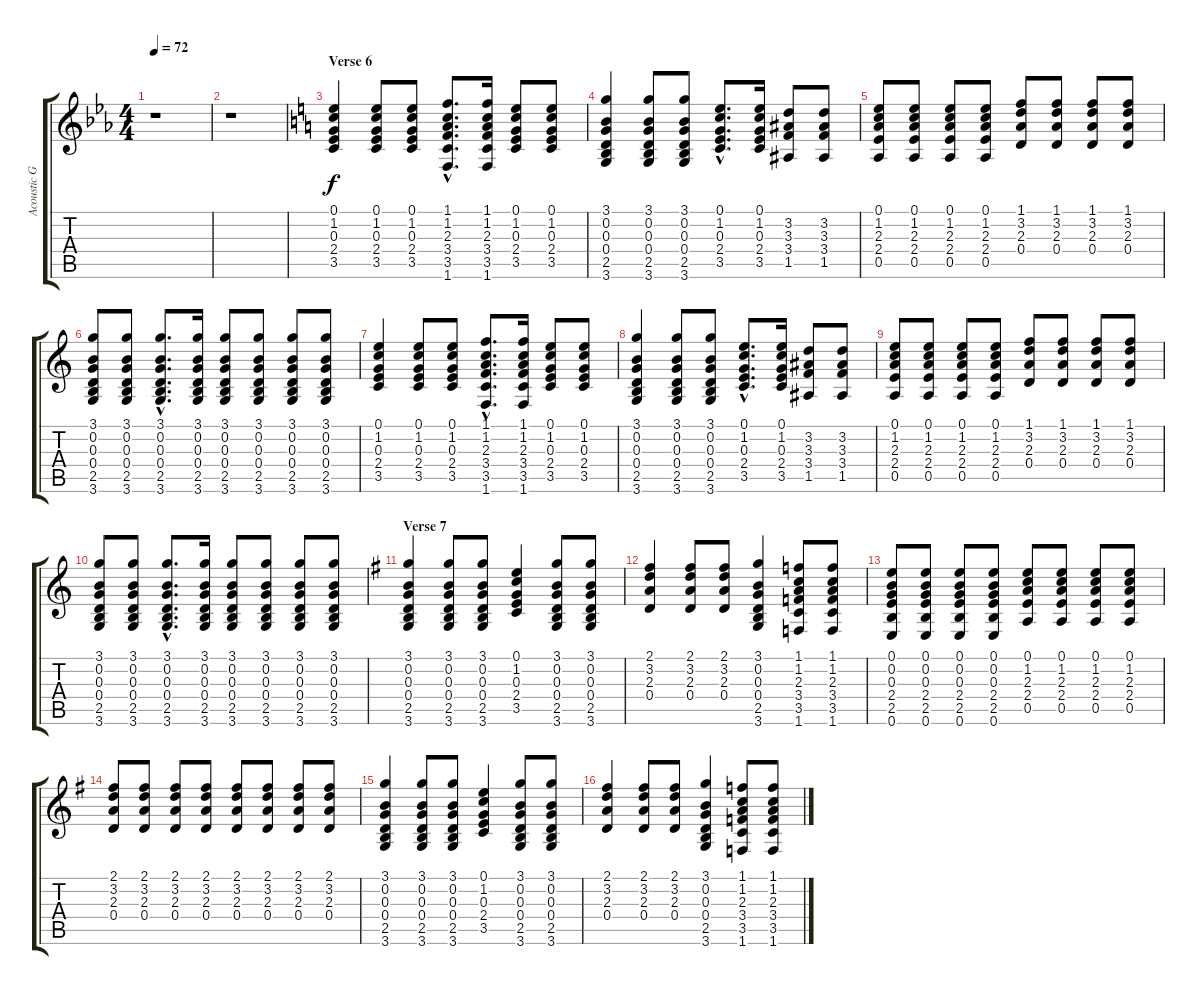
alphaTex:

\track ("Acoustic Guitar" "Acoustic G") {instrument acousticguitarnylon}
\staff {score tabs}
\tuning (E4 B3 G3 D3 A2 E2) {hide}
\ts (4 4)
\tempo 72
\clef g2
\ks eb
r.1{dy f} |
r.1 |
\section ("" "Verse 6")
\ks c
(0.1 1.2 0.3 2.4 3.5).4 (0.1 1.2 0.3 2.4 3.5).8 (0.1 1.2 0.3 2.4 3.5).8 (1.1{hac} 1.2{hac} 2.3{hac} 3.4{hac} 3.5{hac} 1.6{hac}).8{d} (1.1 1.2 2.3 3.4 3.5 1.6).16 (0.1 1.2 0.3 2.4 3.5).8 (0.1 1.2 0.3 2.4 3.5).8 |
(3.1 0.2 0.3 0.4 2.5 3.6).4 (3.1 0.2 0.3 0.4 2.5 3.6).8 (3.1 0.2 0.3 0.4 2.5 3.6).8 (0.1{hac} 1.2{hac} 0.3{hac} 2.4{hac} 3.5{hac}).8{d} (0.1 1.2 0.3 2.4 3.5).16 (3.2 3.3 3.4 1.5).8 (3.2 3.3 3.4 1.5).8 |
(0.1 1.2 2.3 2.4 0.5).8 (0.1 1.2 2.3 2.4 0.5).8 (0.1 1.2 2.3 2.4 0.5).8 (0.1 1.2 2.3 2.4 0.5).8 (1.1 3.2 2.3 0.4).8 (1.1 3.2 2.3 0.4).8 (1.1 3.2 2.3 0.4).8 (1.1 3.2 2.3 0.4).8 |
(3.1 0.2 0.3 0.4 2.5 3.6).8 (3.1 0.2 0.3 0.4 2.5 3.6).8 (3.1{hac} 0.2{hac} 0.3{hac} 0.4{hac} 2.5{hac} 3.6{hac}).8{d} (3.1 0.2 0.3 0.4 2.5 3.6).16 (3.1 0.2 0.3 0.4 2.5 3.6).8 (3.1 0.2 0.3 0.4 2.5 3.6).8 (3.1 0.2 0.3 0.4 2.5 3.6).8 (3.1 0.2 0.3 0.4 2.5 3.6).8 |
(0.1 1.2 0.3 2.4 3.5).4 (0.1 1.2 0.3 2.4 3.5).8 (0.1 1.2 0.3 2.4 3.5).8 (1.1{hac} 1.2{hac} 2.3{hac} 3.4{hac} 3.5{hac} 1.6{hac}).8{d} (1.1 1.2 2.3 3.4 3.5 1.6).16 (0.1 1.2 0.3 2.4 3.5).8 (0.1 1.2 0.3 2.4 3.5).8 |
(3.1 0.2 0.3 0.4 2.5 3.6).4 (3.1 0.2 0.3 0.4 2.5 3.6).8 (3.1 0.2 0.3 0.4 2.5 3.6).8 (0.1{hac} 1.2{hac} 0.3{hac} 2.4{hac} 3.5{hac}).8{d} (0.1 1.2 0.3 2.4 3.5).16 (3.2 3.3 3.4 1.5).8 (3.2 3.3 3.4 1.5).8 |
(0.1 1.2 2.3 2.4 0.5).8 (0.1 1.2 2.3 2.4 0.5).8 (0.1 1.2 2.3 2.4 0.5).8 (0.1 1.2 2.3 2.4 0.5).8 (1.1 3.2 2.3 0.4).8 (1.1 3.2 2.3 0.4).8 (1.1 3.2 2.3 0.4).8 (1.1 3.2 2.3 0.4).8 |
(3.1 0.2 0.3 0.4 2.5 3.6).8 (3.1 0.2 0.3 0.4 2.5 3.6).8 (3.1{hac} 0.2{hac} 0.3{hac} 0.4{hac} 2.5{hac} 3.6{hac}).8{d} (3.1 0.2 0.3 0.4 2.5 3.6).16 (3.1 0.2 0.3 0.4 2.5 3.6).8 (3.1 0.2 0.3 0.4 2.5 3.6).8 (3.1 0.2 0.3 0.4 2.5 3.6).8 (3.1 0.2 0.3 0.4 2.5 3.6).8 |
\section ("" "Verse 7")
\ks g
(3.1 0.2 0.3 0.4 2.5 3.6).4 (3.1 0.2 0.3 0.4 2.5 3.6).8 (3.1 0.2 0.3 0.4 2.5 3.6).8 (0.1 1.2 0.3 2.4 3.5).4 (3.1 0.2 0.3 0.4 2.5 3.6).8 (3.1 0.2 0.3 0.4 2.5 3.6).8 |
(2.1 3.2 2.3 0.4).4 (2.1 3.2 2.3 0.4).8 (2.1 3.2 2.3 0.4).8 (3.1 0.2 0.3 0.4 2.5 3.6).4 (1.1 1.2 2.3 3.4 3.5 1.6).8 (1.1 1.2 2.3 3.4 3.5 1.6).8 |
(0.1 0.2 0.3 2.4 2.5 0.6).8 (0.1 0.2 0.3 2.4 2.5 0.6).8 (0.1 0.2 0.3 2.4 2.5 0.6).8 (0.1 0.2 0.3 2.4 2.5 0.6).8 (0.1 1.2 2.3 2.4 0.5).8 (0.1 1.2 2.3 2.4 0.5).8 (0.1 1.2 2.3 2.4 0.5).8 (0.1 1.2 2.3 2.4 0.5).8 |
(2.1 3.2 2.3 0.4).8 (2.1 3.2 2.3 0.4).8 (2.1 3.2 2.3 0.4).8 (2.1 3.2 2.3 0.4).8 (2.1 3.2 2.3 0.4).8 (2.1 3.2 2.3 0.4).8 (2.1 3.2 2.3 0.4).8 (2.1 3.2 2.3 0.4).8 |
(3.1 0.2 0.3 0.4 2.5 3.6).4 (3.1 0.2 0.3 0.4 2.5 3.6).8 (3.1 0.2 0.3 0.4 2.5 3.6).8 (0.1 1.2 0.3 2.4 3.5).4 (3.1 0.2 0.3 0.4 2.5 3.6).8 (3.1 0.2 0.3 0.4 2.5 3.6).8 |
(2.1 3.2 2.3 0.4).4 (2.1 3.2 2.3 0.4).8 (2.1 3.2 2.3 0.4).8 (3.1 0.2 0.3 0.4 2.5 3.6).4 (1.1 1.2 2.3 3.4 3.5 1.6).8 (1.1 1.2 2.3 3.4 3.5 1.6).8
